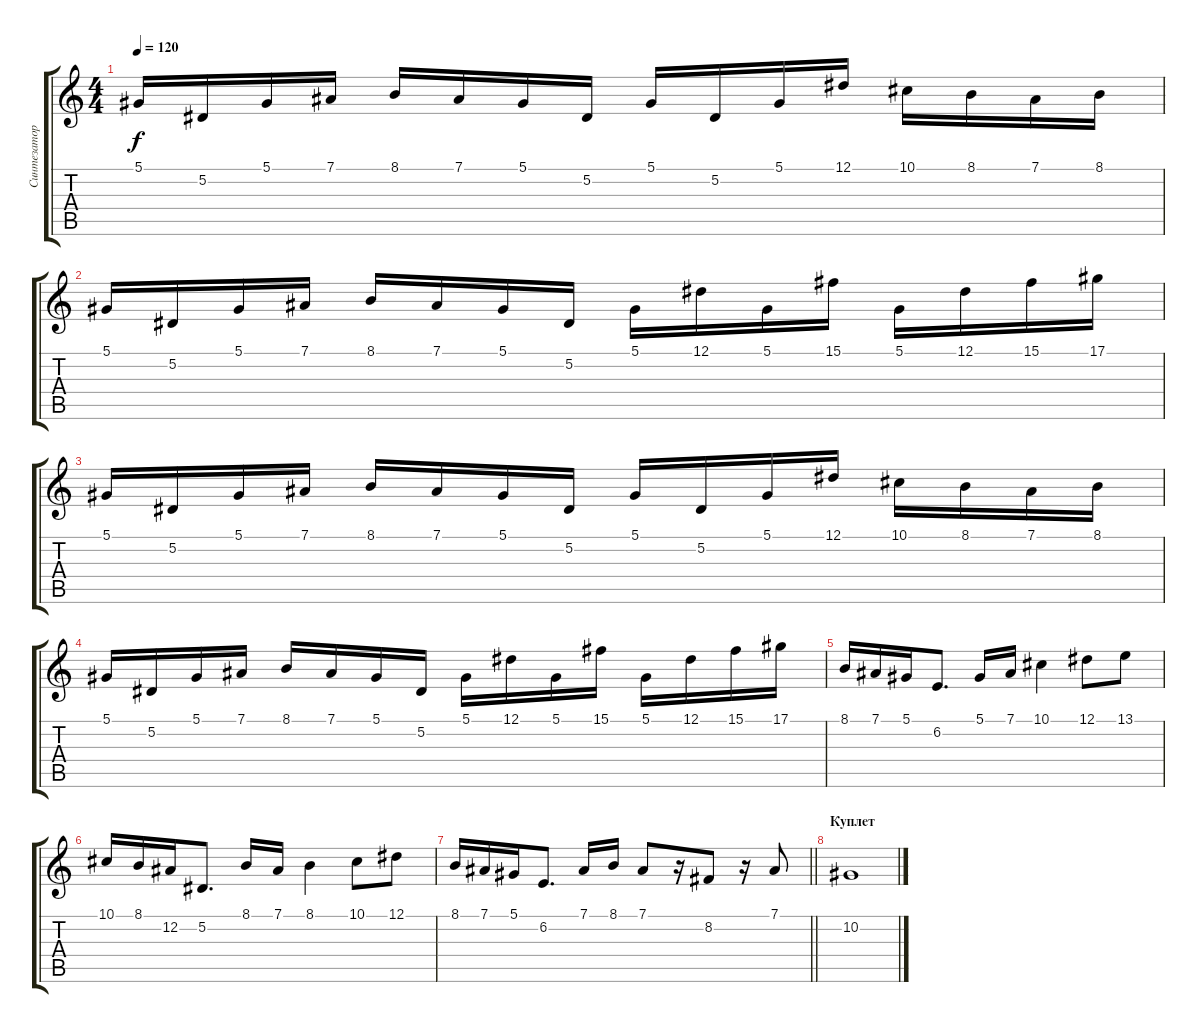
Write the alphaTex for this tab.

\track ("Синтезатор" "Синтезатор") {instrument honkytonkpiano}
\staff {score tabs}
\tuning (Eb4 Bb3 Gb3 Db3 Ab2 Eb2) {hide}
\ts (4 4)
\tempo 120
\clef g2
\ks c
5.1.16{dy f} 5.2.16 5.1.16 7.1.16 8.1.16 7.1.16 5.1.16 5.2.16 5.1.16 5.2.16 5.1.16 12.1.16 10.1.16 8.1.16 7.1.16 8.1.16 |
5.1.16 5.2.16 5.1.16 7.1.16 8.1.16 7.1.16 5.1.16 5.2.16 5.1.16 12.1.16 5.1.16 15.1.16 5.1.16 12.1.16 15.1.16 17.1.16 |
5.1.16 5.2.16 5.1.16 7.1.16 8.1.16 7.1.16 5.1.16 5.2.16 5.1.16 5.2.16 5.1.16 12.1.16 10.1.16 8.1.16 7.1.16 8.1.16 |
5.1.16 5.2.16 5.1.16 7.1.16 8.1.16 7.1.16 5.1.16 5.2.16 5.1.16 12.1.16 5.1.16 15.1.16 5.1.16 12.1.16 15.1.16 17.1.16 |
8.1.16 7.1.16 5.1.16 6.2.8{d} 5.1.16 7.1.16 10.1.4 12.1.8 13.1.8 |
10.1.16 8.1.16 12.2.16 5.2.8{d} 8.1.16 7.1.16 8.1.4 10.1.8 12.1.8 |
\barLineRight lightlight
8.1.16 7.1.16 5.1.16 6.2.8{d} 7.1.16 8.1.16 7.1.8 r.16 8.2.8 r.16 7.1.8 |
\section ("" "Куплет")
10.2.1
